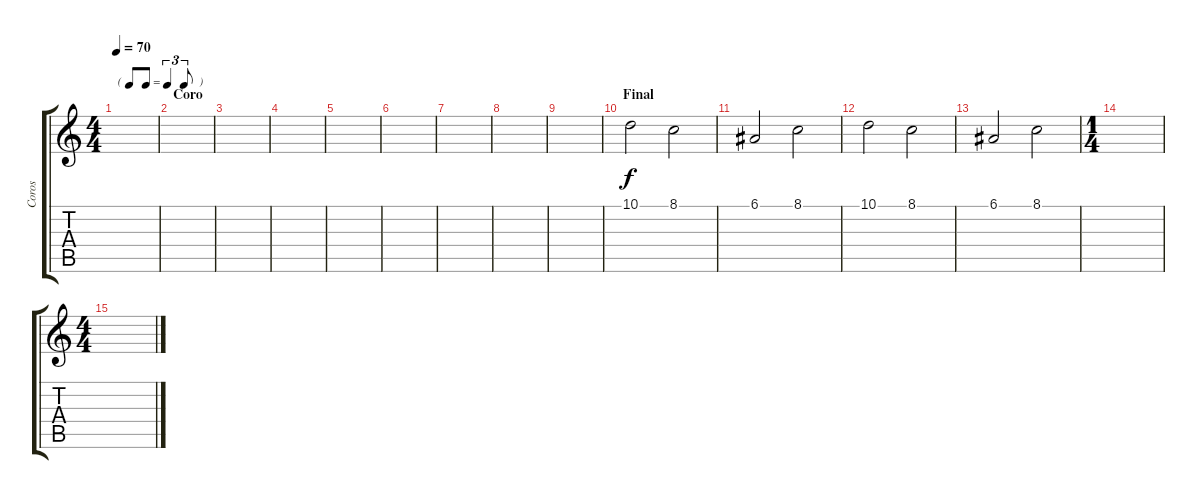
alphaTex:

\track ("Coros" "Coros") {instrument choiraahs}
\staff {score tabs}
\tuning (E4 B3 G3 D3 A2 E2) {hide}
\ts (4 4)
\tf triplet8th
\tempo 70
\clef g2
\ks c
|
\section ("" "Coro")
|
|
|
|
|
|
|
|
\section ("" "Final")
10.1.2 8.1.2 |
6.1.2 8.1.2 |
10.1.2 8.1.2 |
6.1.2 8.1.2 |
\ts (1 4)
|
\ts (4 4)
